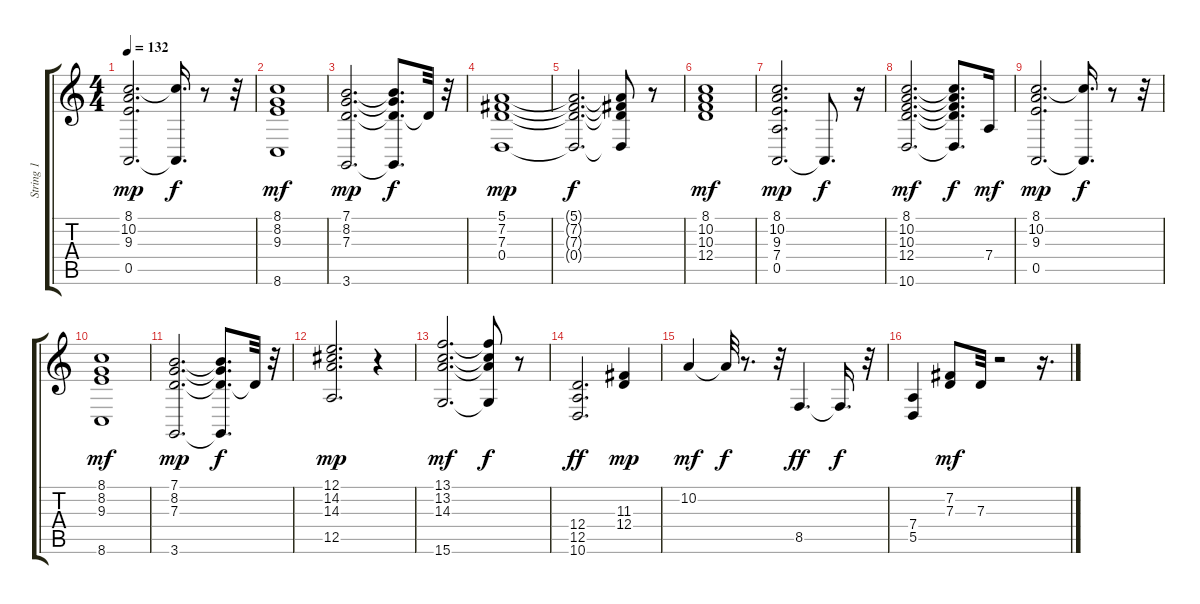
\track ("String 1" "String 1") {instrument stringensemble1}
\staff {score tabs}
\tuning (E4 B3 G3 D3 A2 E2) {hide}
\ts (4 4)
\tempo 132
\clef g2
\ks c
(8.1 10.2 9.3 0.5).2{d dy mp} (8.1{t} 0.5{t}).16{d dy f} r.8 r.32 |
(8.1 8.2 9.3 8.6).1{dy mf} |
(7.1 8.2 7.3 3.6).2{d dy mp} (7.1{t} 8.2{t} 7.3{t} 3.6{t}).8{d dy f} 7.3{t}.32 r.32 |
(5.1 7.2 7.3 0.4).1{dy mp} |
(5.1{t} 7.2{t} 7.3{t} 0.4{t}).2{d dy f} (5.1{t} 7.2{t} 7.3{t} 0.4{t}).8 r.8 |
(8.1 10.2 10.3 12.4).1{dy mf} |
(8.1 10.2 9.3 7.4 0.5).2{d dy mp} 0.5{t}.8{d dy f} r.16 |
(8.1 10.2 10.3 12.4 10.6).2{d dy mf} (8.1{t} 10.2{t} 10.3{t} 12.4{t} 10.6{t}).8{d dy f} 7.4.16{dy mf} |
(8.1 10.2 9.3 0.5).2{d dy mp} (8.1{t} 0.5{t}).16{d dy f} r.8 r.32 |
(8.1 8.2 9.3 8.6).1{dy mf} |
(7.1 8.2 7.3 3.6).2{d dy mp} (7.1{t} 8.2{t} 7.3{t} 3.6{t}).8{d dy f} 7.3{t}.32 r.32 |
(12.1 14.2 14.3 12.5).2{d dy mp} r.4 |
(13.1 13.2 14.3 15.6).2{d dy mf} (13.1{t} 13.2{t} 14.3{t} 15.6{t}).8{dy f} r.8 |
(12.4 12.5 10.6).2{d dy ff} (11.3 12.4).4{dy mp} |
10.2.4{dy mf} 10.2{t}.32{dy f} r.8{d} r.32 8.5.4{d dy ff} 8.5{t}.16{d dy f} r.32 |
(7.4 5.5).4 (7.2 7.3).8{dy mf} 7.3.32 r.2 r.16{d}
